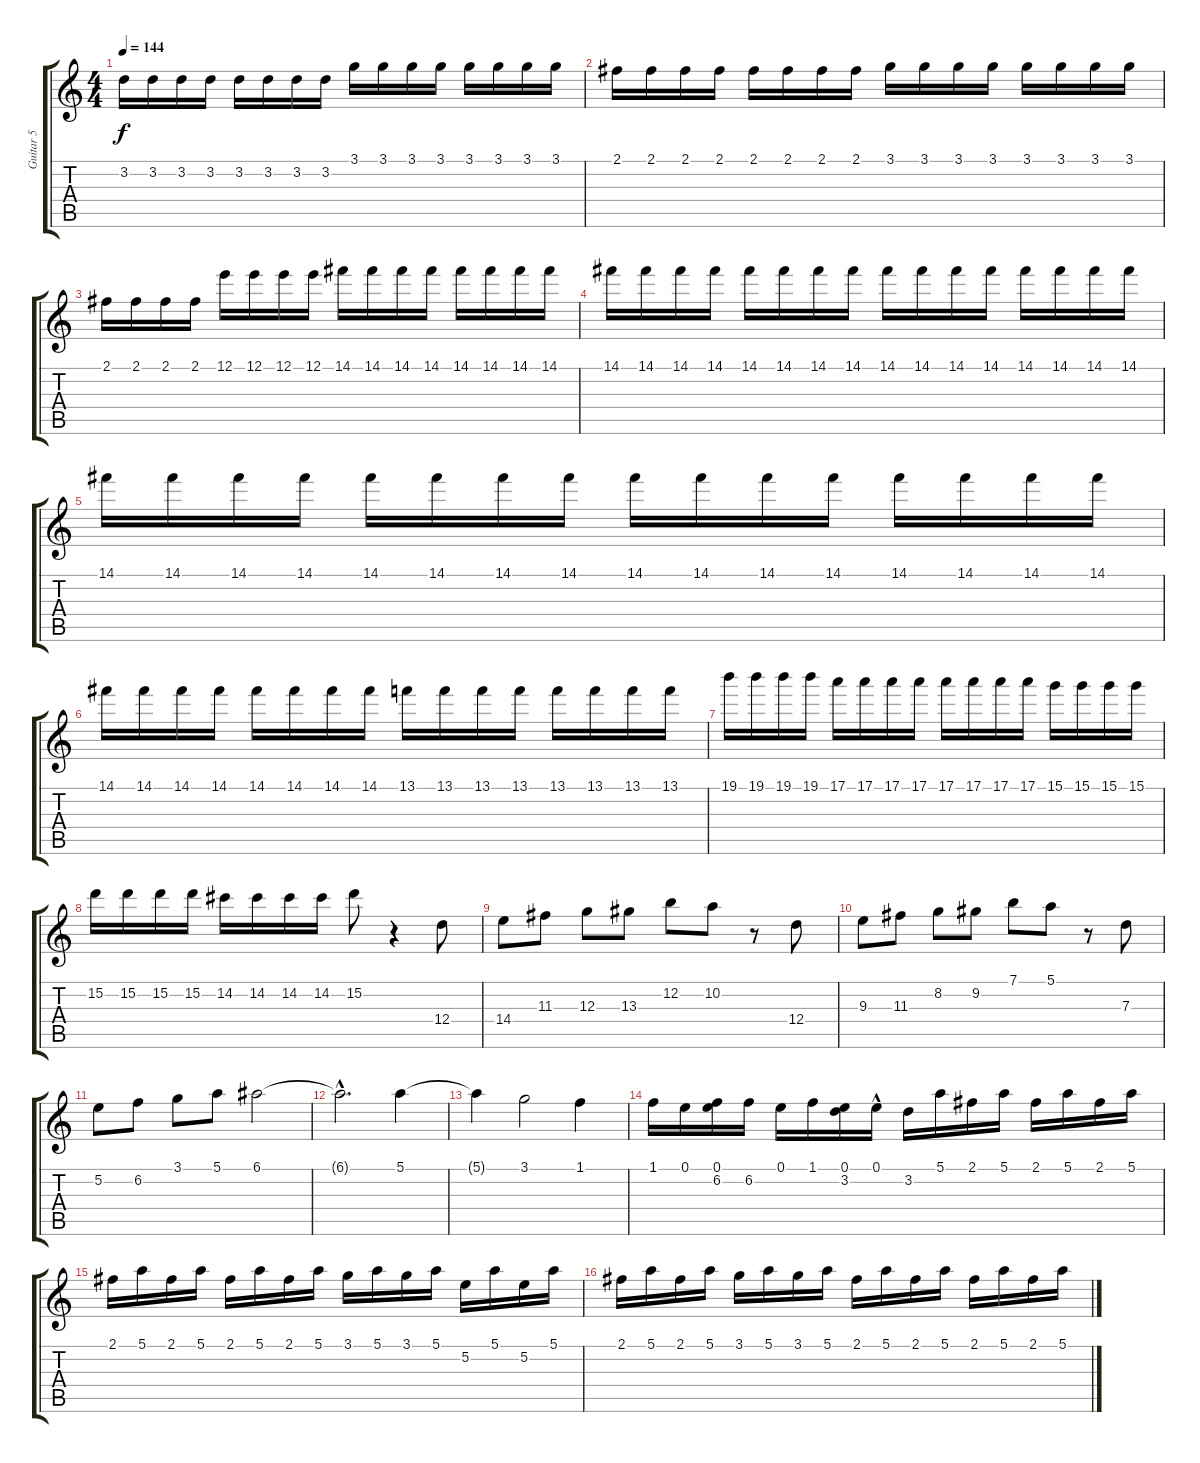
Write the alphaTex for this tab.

\track ("Guitar 5" "Guitar 5") {instrument acousticguitarnylon}
\staff {score tabs}
\tuning (E4 B3 G3 D3 A2 E2) {hide}
\ts (4 4)
\tempo 144
\clef g2
\ks c
3.2.16{dy f} 3.2.16 3.2.16 3.2.16 3.2.16 3.2.16 3.2.16 3.2.16 3.1.16 3.1.16 3.1.16 3.1.16 3.1.16 3.1.16 3.1.16 3.1.16 |
2.1.16 2.1.16 2.1.16 2.1.16 2.1.16 2.1.16 2.1.16 2.1.16 3.1.16 3.1.16 3.1.16 3.1.16 3.1.16 3.1.16 3.1.16 3.1.16 |
2.1.16 2.1.16 2.1.16 2.1.16 12.1.16 12.1.16 12.1.16 12.1.16 14.1.16 14.1.16 14.1.16 14.1.16 14.1.16 14.1.16 14.1.16 14.1.16 |
14.1.16 14.1.16 14.1.16 14.1.16 14.1.16 14.1.16 14.1.16 14.1.16 14.1.16 14.1.16 14.1.16 14.1.16 14.1.16 14.1.16 14.1.16 14.1.16 |
14.1.16 14.1.16 14.1.16 14.1.16 14.1.16 14.1.16 14.1.16 14.1.16 14.1.16 14.1.16 14.1.16 14.1.16 14.1.16 14.1.16 14.1.16 14.1.16 |
14.1.16 14.1.16 14.1.16 14.1.16 14.1.16 14.1.16 14.1.16 14.1.16 13.1.16 13.1.16 13.1.16 13.1.16 13.1.16 13.1.16 13.1.16 13.1.16 |
19.1.16 19.1.16 19.1.16 19.1.16 17.1.16 17.1.16 17.1.16 17.1.16 17.1.16 17.1.16 17.1.16 17.1.16 15.1.16 15.1.16 15.1.16 15.1.16 |
15.2.16 15.2.16 15.2.16 15.2.16 14.2.16 14.2.16 14.2.16 14.2.16 15.2.8 r.4 12.4.8 |
14.4.8 11.3.8 12.3.8 13.3.8 12.2.8 10.2.8 r.8 12.4.8 |
9.3.8 11.3.8 8.2.8 9.2.8 7.1.8 5.1.8 r.8 7.3.8 |
5.2.8 6.2.8 3.1.8 5.1.8 6.1.2 |
6.1{hac t}.2{d} 5.1.4 |
5.1{t}.4 3.1.2 1.1.4 |
1.1.16 0.1.16 (0.1 6.2).16 6.2.16 0.1.16 1.1.16 (0.1 3.2).16 0.1{hac}.16 3.2.16 5.1.16 2.1.16 5.1.16 2.1.16 5.1.16 2.1.16 5.1.16 |
2.1.16 5.1.16 2.1.16 5.1.16 2.1.16 5.1.16 2.1.16 5.1.16 3.1.16 5.1.16 3.1.16 5.1.16 5.2.16 5.1.16 5.2.16 5.1.16 |
2.1.16 5.1.16 2.1.16 5.1.16 3.1.16 5.1.16 3.1.16 5.1.16 2.1.16 5.1.16 2.1.16 5.1.16 2.1.16 5.1.16 2.1.16 5.1.16
